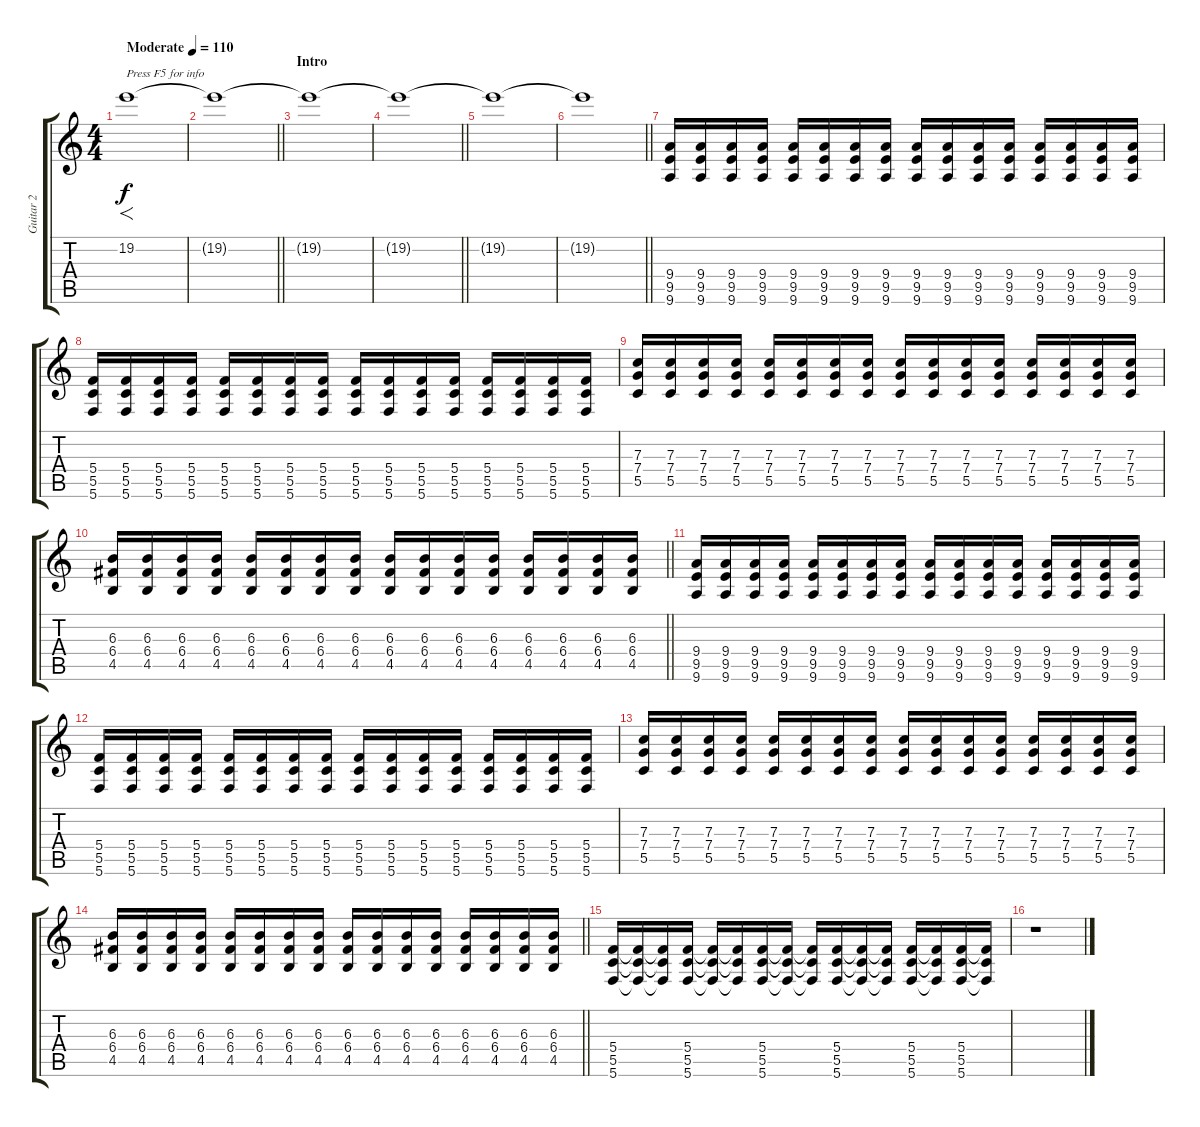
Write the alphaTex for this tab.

\track ("Guitar 2" "Guitar 2") {instrument distortionguitar}
\staff {score tabs}
\tuning (D4 A3 F3 C3 G2 C2) {hide}
\ts (4 4)
\tempo (110 "Moderate")
\clef g2
\ks c
19.2.1{f txt "Press F5 for info" dy f volume 7 balance 8 instrument distortionguitar} |
\barLineRight lightlight
19.2{t}.1 |
\section ("" "Intro")
19.2{t}.1 |
\barLineRight lightlight
19.2{t}.1 |
19.2{t}.1 |
\barLineRight lightlight
19.2{t}.1 |
(9.4 9.5 9.6).16{volume 12} (9.4 9.5 9.6).16 (9.4 9.5 9.6).16 (9.4 9.5 9.6).16 (9.4 9.5 9.6).16 (9.4 9.5 9.6).16 (9.4 9.5 9.6).16 (9.4 9.5 9.6).16 (9.4 9.5 9.6).16 (9.4 9.5 9.6).16 (9.4 9.5 9.6).16 (9.4 9.5 9.6).16 (9.4 9.5 9.6).16 (9.4 9.5 9.6).16 (9.4 9.5 9.6).16 (9.4 9.5 9.6).16 |
(5.4 5.5 5.6).16 (5.4 5.5 5.6).16 (5.4 5.5 5.6).16 (5.4 5.5 5.6).16 (5.4 5.5 5.6).16 (5.4 5.5 5.6).16 (5.4 5.5 5.6).16 (5.4 5.5 5.6).16 (5.4 5.5 5.6).16 (5.4 5.5 5.6).16 (5.4 5.5 5.6).16 (5.4 5.5 5.6).16 (5.4 5.5 5.6).16 (5.4 5.5 5.6).16 (5.4 5.5 5.6).16 (5.4 5.5 5.6).16 |
(7.3 7.4 5.5).16 (7.3 7.4 5.5).16 (7.3 7.4 5.5).16 (7.3 7.4 5.5).16 (7.3 7.4 5.5).16 (7.3 7.4 5.5).16 (7.3 7.4 5.5).16 (7.3 7.4 5.5).16 (7.3 7.4 5.5).16 (7.3 7.4 5.5).16 (7.3 7.4 5.5).16 (7.3 7.4 5.5).16 (7.3 7.4 5.5).16 (7.3 7.4 5.5).16 (7.3 7.4 5.5).16 (7.3 7.4 5.5).16 |
\barLineRight lightlight
(6.3 6.4 4.5).16 (6.3 6.4 4.5).16 (6.3 6.4 4.5).16 (6.3 6.4 4.5).16 (6.3 6.4 4.5).16 (6.3 6.4 4.5).16 (6.3 6.4 4.5).16 (6.3 6.4 4.5).16 (6.3 6.4 4.5).16 (6.3 6.4 4.5).16 (6.3 6.4 4.5).16 (6.3 6.4 4.5).16 (6.3 6.4 4.5).16 (6.3 6.4 4.5).16 (6.3 6.4 4.5).16 (6.3 6.4 4.5).16 |
(9.4 9.5 9.6).16 (9.4 9.5 9.6).16 (9.4 9.5 9.6).16 (9.4 9.5 9.6).16 (9.4 9.5 9.6).16 (9.4 9.5 9.6).16 (9.4 9.5 9.6).16 (9.4 9.5 9.6).16 (9.4 9.5 9.6).16 (9.4 9.5 9.6).16 (9.4 9.5 9.6).16 (9.4 9.5 9.6).16 (9.4 9.5 9.6).16 (9.4 9.5 9.6).16 (9.4 9.5 9.6).16 (9.4 9.5 9.6).16 |
(5.4 5.5 5.6).16 (5.4 5.5 5.6).16 (5.4 5.5 5.6).16 (5.4 5.5 5.6).16 (5.4 5.5 5.6).16 (5.4 5.5 5.6).16 (5.4 5.5 5.6).16 (5.4 5.5 5.6).16 (5.4 5.5 5.6).16 (5.4 5.5 5.6).16 (5.4 5.5 5.6).16 (5.4 5.5 5.6).16 (5.4 5.5 5.6).16 (5.4 5.5 5.6).16 (5.4 5.5 5.6).16 (5.4 5.5 5.6).16 |
(7.3 7.4 5.5).16 (7.3 7.4 5.5).16 (7.3 7.4 5.5).16 (7.3 7.4 5.5).16 (7.3 7.4 5.5).16 (7.3 7.4 5.5).16 (7.3 7.4 5.5).16 (7.3 7.4 5.5).16 (7.3 7.4 5.5).16 (7.3 7.4 5.5).16 (7.3 7.4 5.5).16 (7.3 7.4 5.5).16 (7.3 7.4 5.5).16 (7.3 7.4 5.5).16 (7.3 7.4 5.5).16 (7.3 7.4 5.5).16 |
\barLineRight lightlight
(6.3 6.4 4.5).16 (6.3 6.4 4.5).16 (6.3 6.4 4.5).16 (6.3 6.4 4.5).16 (6.3 6.4 4.5).16 (6.3 6.4 4.5).16 (6.3 6.4 4.5).16 (6.3 6.4 4.5).16 (6.3 6.4 4.5).16 (6.3 6.4 4.5).16 (6.3 6.4 4.5).16 (6.3 6.4 4.5).16 (6.3 6.4 4.5).16 (6.3 6.4 4.5).16 (6.3 6.4 4.5).16 (6.3 6.4 4.5).16 |
(5.4 5.5 5.6).16 (5.4{t} 5.5{t} 5.6{t}).16 (5.4{t} 5.5{t} 5.6{t}).16 (5.4 5.5 5.6).16 (5.4{t} 5.5{t} 5.6{t}).16 (5.4{t} 5.5{t} 5.6{t}).16 (5.4 5.5 5.6).16 (5.4{t} 5.5{t} 5.6{t}).16 (5.4{t} 5.5{t} 5.6{t}).16 (5.4 5.5 5.6).16 (5.4{t} 5.5{t} 5.6{t}).16 (5.4{t} 5.5{t} 5.6{t}).16 (5.4 5.5 5.6).16 (5.4{t} 5.5{t} 5.6{t}).16 (5.4 5.5 5.6).16 (5.4{t} 5.5{t} 5.6{t}).16 |
r.1
